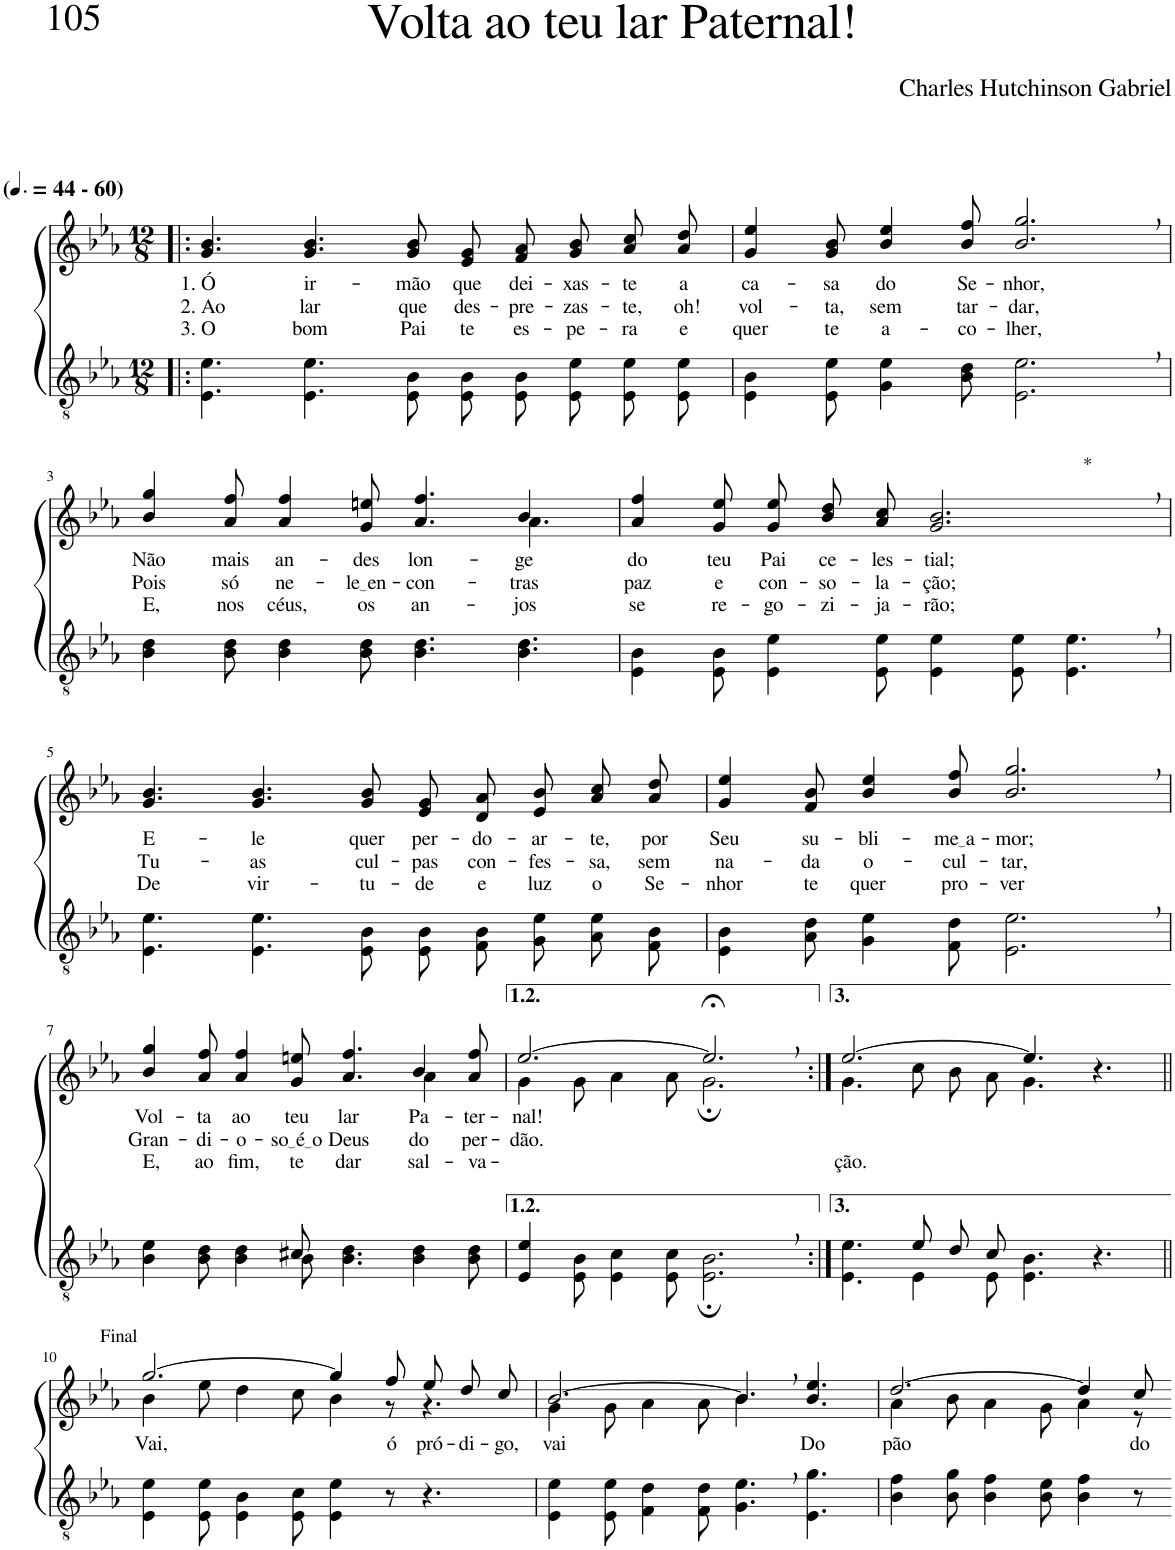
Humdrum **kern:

**kern	**kern	**text	**text	**text
*part2	*part1	*part1	*part1	*part1
*staff2	*staff1	*staff1	*staff1	*staff1
*I"Parte III e IV	*I"Parte I e II	*	*	*
*clefGv2	*clefG2	*	*	*
*Trd3c5	*Trd3c5	*	*	*
*k[b-e-a-]	*k[b-e-a-]	*	*	*
*M12/8	*M12/8	*	*	*
*MM66	*MM66	*	*	*
=1!|:	=1!|:	=1!|:	=1!|:	=1!|:
!	!LO:TX:a:B:t=(	!	!	!
!	!LO:TX:a:B:t=- 60)	!	!	!
!	!	!LO:LY:b	!LO:LY:b	!LO:LY:b
4.E-\ 4.e-\	4.g/ 4.b-/	1. Ó	2. Ao	3. O
!	!	!LO:LY:b	!LO:LY:b	!LO:LY:b
4.E-\ 4.e-\	4.g/ 4.b-/	ir-	lar	bom
!	!	!LO:LY:b	!LO:LY:b	!LO:LY:b
8E-/ 8B-/L	8g/ 8b-/L	-mão	que	Pai
!	!	!LO:LY:b	!LO:LY:b	!LO:LY:b
8E-/ 8B-/	8e-/ 8g/	que	des-	te
!	!	!LO:LY:b	!LO:LY:b	!LO:LY:b
8E-/ 8B-/J	8f/ 8a-/J	dei-	-pre-	es-
!	!	!LO:LY:b	!LO:LY:b	!LO:LY:b
8E-/ 8e-/L	8g\ 8b-\L	-xas-	-zas-	-pe-
!	!	!LO:LY:b	!LO:LY:b	!LO:LY:b
8E-/ 8e-/	8a-\ 8cc\	-te	-te,	-ra
!	!	!LO:LY:b	!LO:LY:b	!LO:LY:b
8E-/ 8e-/J	8a-\ 8dd\J	a	oh!	e
=2	=2	=2	=2	=2
!	!	!LO:LY:b	!LO:LY:b	!LO:LY:b
4E-\ 4B-\	4g/ 4ee-/	ca-	vol-	quer
!	!	!LO:LY:b	!LO:LY:b	!LO:LY:b
8E-\ 8e-\	8g/ 8b-/	-sa	-ta,	te
!	!	!LO:LY:b	!LO:LY:b	!LO:LY:b
4G\ 4e-\	4b-/ 4ee-/	do	sem	a-
!	!	!LO:LY:b	!LO:LY:b	!LO:LY:b
8B-\ 8d\	8b-/ 8ff/	Se-	tar-	-co-
!	!	!LO:LY:b	!LO:LY:b	!LO:LY:b
2.E-\, 2.e-\,	2.b-/, 2.gg/,	-nhor,	-dar,	-lher,
!!LO:LB:g=z
=3	=3	=3	=3	=3
!	!	!LO:LY:b	!LO:LY:b	!LO:LY:b
*	*^	*	*	*
4B-\ 4d\	4b-/ 4gg/	8ryy	Não	Pois	E,
!	!	!	!LO:LY:b	!LO:LY:b	!LO:LY:b
*	*v	*v	*	*	*
8B-\ 8d\	8a-/ 8ff/	mais	só	nos
!	!	!LO:LY:b	!LO:LY:b	!LO:LY:b
4B-\ 4d\	4a-/ 4ff/	an-	ne-	céus,
!	!	!LO:LY:b	!LO:LY:b	!LO:LY:b
8B-\ 8d\	8g/ 8een/	-des	le en	os
!	!	!LO:LY:b	!LO:LY:b	!LO:LY:b
4.B-\ 4.d\	4.a-/ 4.ff/	lon-	-con-	an-
!	!	!LO:LY:b	!LO:LY:b	!LO:LY:b
*	*^	*	*	*
4.B-\ 4.d\	4.a-\	4b-/	-ge	-tras	-jos
.	.	8ryy	.	.	.
=4	=4	=4	=4	=4	=4
!	!	!	!LO:LY:b	!LO:LY:b	!LO:LY:b
*	*v	*v	*	*	*
4E-\ 4B-\	4a-/ 4ff/	do	paz	se
!	!	!LO:LY:b	!LO:LY:b	!LO:LY:b
8E-\ 8B-\	8g/ 8ee-/	teu	e	re-
!	!	!LO:LY:b	!LO:LY:b	!LO:LY:b
4E-\ 4e-\	8g/ 8ee-/L	Pai	con-	-go-
!	!	!LO:LY:b	!LO:LY:b	!LO:LY:b
.	8b-/ 8dd/	ce-	-so-	-zi-
!	!	!LO:LY:b	!LO:LY:b	!LO:LY:b
8E-\ 8e-\	8a-/ 8cc/J	-les-	-la-	-ja-
!	!LO:TX:a:t=*	!	!	!
!	!	!LO:LY:b	!LO:LY:b	!LO:LY:b
4E-\ 4e-\	2.g/, 2.b-/,	-tial;	-ção;	-rão;
8E-\ 8e-\	.	.	.	.
4.E-\, 4.e-\,	.	.	.	.
!!LO:LB:g=z
=5	=5	=5	=5	=5
!	!	!LO:LY:b	!LO:LY:b	!LO:LY:b
4.E-\ 4.e-\	4.g/ 4.b-/	E-	Tu-	De
!	!	!LO:LY:b	!LO:LY:b	!LO:LY:b
4.E-\ 4.e-\	4.g/ 4.b-/	-le	-as	vir-
!	!	!LO:LY:b	!LO:LY:b	!LO:LY:b
8E-/ 8B-/L	8g/ 8b-/L	quer	cul-	-tu-
!	!	!LO:LY:b	!LO:LY:b	!LO:LY:b
8E-/ 8B-/	8e-/ 8g/	per-	-pas	-de
!	!	!LO:LY:b	!LO:LY:b	!LO:LY:b
8F/ 8B-/J	8d/ 8a-/J	-do-	con-	e
!	!	!LO:LY:b	!LO:LY:b	!LO:LY:b
8G/ 8e-/L	8e-/ 8b-/L	-ar-	-fes-	luz
!	!	!LO:LY:b	!LO:LY:b	!LO:LY:b
8A-/ 8e-/	8a-/ 8cc/	-te,	-sa,	o
!	!	!LO:LY:b	!LO:LY:b	!LO:LY:b
8F/ 8B-/J	8a-/ 8dd/J	por	sem	Se-
=6	=6	=6	=6	=6
!	!	!LO:LY:b	!LO:LY:b	!LO:LY:b
4E-\ 4B-\	4g/ 4ee-/	Seu	na-	-nhor
!	!	!LO:LY:b	!LO:LY:b	!LO:LY:b
8A-\ 8d\	8f/ 8b-/	su-	-da	te
!	!	!LO:LY:b	!LO:LY:b	!LO:LY:b
4G\ 4e-\	4b-/ 4ee-/	-bli-	o-	quer
!	!	!LO:LY:b	!LO:LY:b	!LO:LY:b
8F\ 8d\	8b-/ 8ff/	me a	-cul-	pro-
!	!	!LO:LY:b	!LO:LY:b	!LO:LY:b
2.E-\, 2.e-\,	2.b-/, 2.gg/,	-mor;	-tar,	-ver
!!LO:LB:g=z
=7	=7	=7	=7	=7
*^	*	*	*	*
!	!	!	!LO:LY:b	!LO:LY:b	!LO:LY:b
*	*	*^	*	*	*
2ryy	4B-\ 4e-\	4b-/ 4gg/	8ryy	Vol-	Gran-	E,
!	!	!	!	!LO:LY:b	!LO:LY:b	!LO:LY:b
*	*	*v	*v	*	*	*
.	8B-\ 8d\	8a-/ 8ff/	-ta	-di-	ao
!	!	!	!LO:LY:b	!LO:LY:b	!LO:LY:b
.	4B-\ 4d\	4a-/ 4ff/	ao	-o-	fim,
8ryy	.	.	.	.	.
!	!	!	!LO:LY:b	!LO:LY:b	!LO:LY:b
8c#X/	8B-\	8g/ 8een/	teu	so é o	te
!	!	!	!LO:LY:b	!LO:LY:b	!LO:LY:b
2.ryy	4.B-\ 4.d\	4.a-/ 4.ff/	lar	Deus	dar
*	*	*^	*	*	*
!	!	!	!	!LO:LY:b	!LO:LY:b	!LO:LY:b
.	4B-\ 4d\	4b-/	4a-\	Pa-	do	sal-
!	!	!	!	!LO:LY:b	!LO:LY:b	!LO:LY:b
.	8B-\ 8d\	8a-/ 8ff/	8ryy	-ter-	per-	-va-
=8	=8	=8	=8	=8	=8	=8
!	!	!	!	!LO:LY:b	!LO:LY:b	!
*v	*v	*	*	*	*	*
4E-/ 4e-/	[2.ee-/	4g\	-nal!	-dão.	.
8E-\ 8B-\	.	8g\	.	.	.
4E-\ 4c\	.	4a-\	.	.	.
8E-\ 8c\	.	8a-\	.	.	.
2.E-\;, 2.B-\;,	2.ee-;<,/]	2.g;\	.	.	.
=9:|!	=9:|!	=9:|!	=9:|!	=9:|!	=9:|!
*^	*	*	*	*	*
!	!	!	!	!	!	!LO:LY:b
4.ryy	4.E-\ 4.e-\	[2.ee-/	4.g\	.	.	-ção.
8e-/L	4E-\	.	8cc\L	.	.	.
8d/	.	.	8b-\	.	.	.
8c/J	8E-\	.	8a-\J	.	.	.
4.E-\ 4.B-\	2.ryy	4.ee-/]	4.g\	.	.	.
4.r	.	4.r	4.ryy	.	.	.
*v	*v	*	*	*	*	*
!!LO:LB:g=z	!!
=10||	=10||	=10||	=10||	=10||	=10||
!	!LO:TX:a:t=Final	!	!	!	!
!	!	!	!LO:LY:b	!	!
4E-\ 4e-\	[2.gg/	4b-\	Vai,	.	.
8E-\ 8e-\	.	8ee-\	.	.	.
4E-\ 4B-\	.	4dd\	.	.	.
8E-\ 8c\	.	8cc\	.	.	.
4E-\ 4e-\	4gg/]	4b-\	.	.	.
!	!	!	!LO:LY:b	!	!
8r	8ff/	8r	ó	.	.
!	!	!	!LO:LY:b	!	!
4.r	8ee-/L	4.r	pró-	.	.
!	!	!	!LO:LY:b	!	!
.	8dd/	.	-di-	.	.
!	!	!	!LO:LY:b	!	!
.	8cc/J	.	-go,	.	.
=11	=11	=11	=11	=11	=11
!	!	!	!LO:LY:b	!	!
4E-\ 4e-\	[2.b-/	4g\	vai	.	.
8E-\ 8e-\	.	8g\	.	.	.
4F\ 4d\	.	4a-\	.	.	.
8F\ 8d\	.	8a-\	.	.	.
4.G\, 4.e-\,	4.b-,/]	4.b-\	.	.	.
!	!	!	!LO:LY:b	!	!
4.E-\ 4.g\	4.ryy	4.b-/ 4.ee-/	Do	.	.
=12	=12	=12	=12	=12	=12
!	!	!	!LO:LY:b	!	!
4B-\ 4f\	[2.dd/	4a-\	pão	.	.
8B-\ 8g\	.	8b-\	.	.	.
4B-\ 4f\	.	4a-\	.	.	.
8B-\ 8e-\	.	8g\	.	.	.
4B-\ 4f\	4dd/]	4a-\	.	.	.
!	!	!	!LO:LY:b	!	!
8r	8cc/	8r	do	.	.
*	*v	*v	*	*	*
=-	=-	=-	=-	=-
*-	*-	*-	*-	*-
